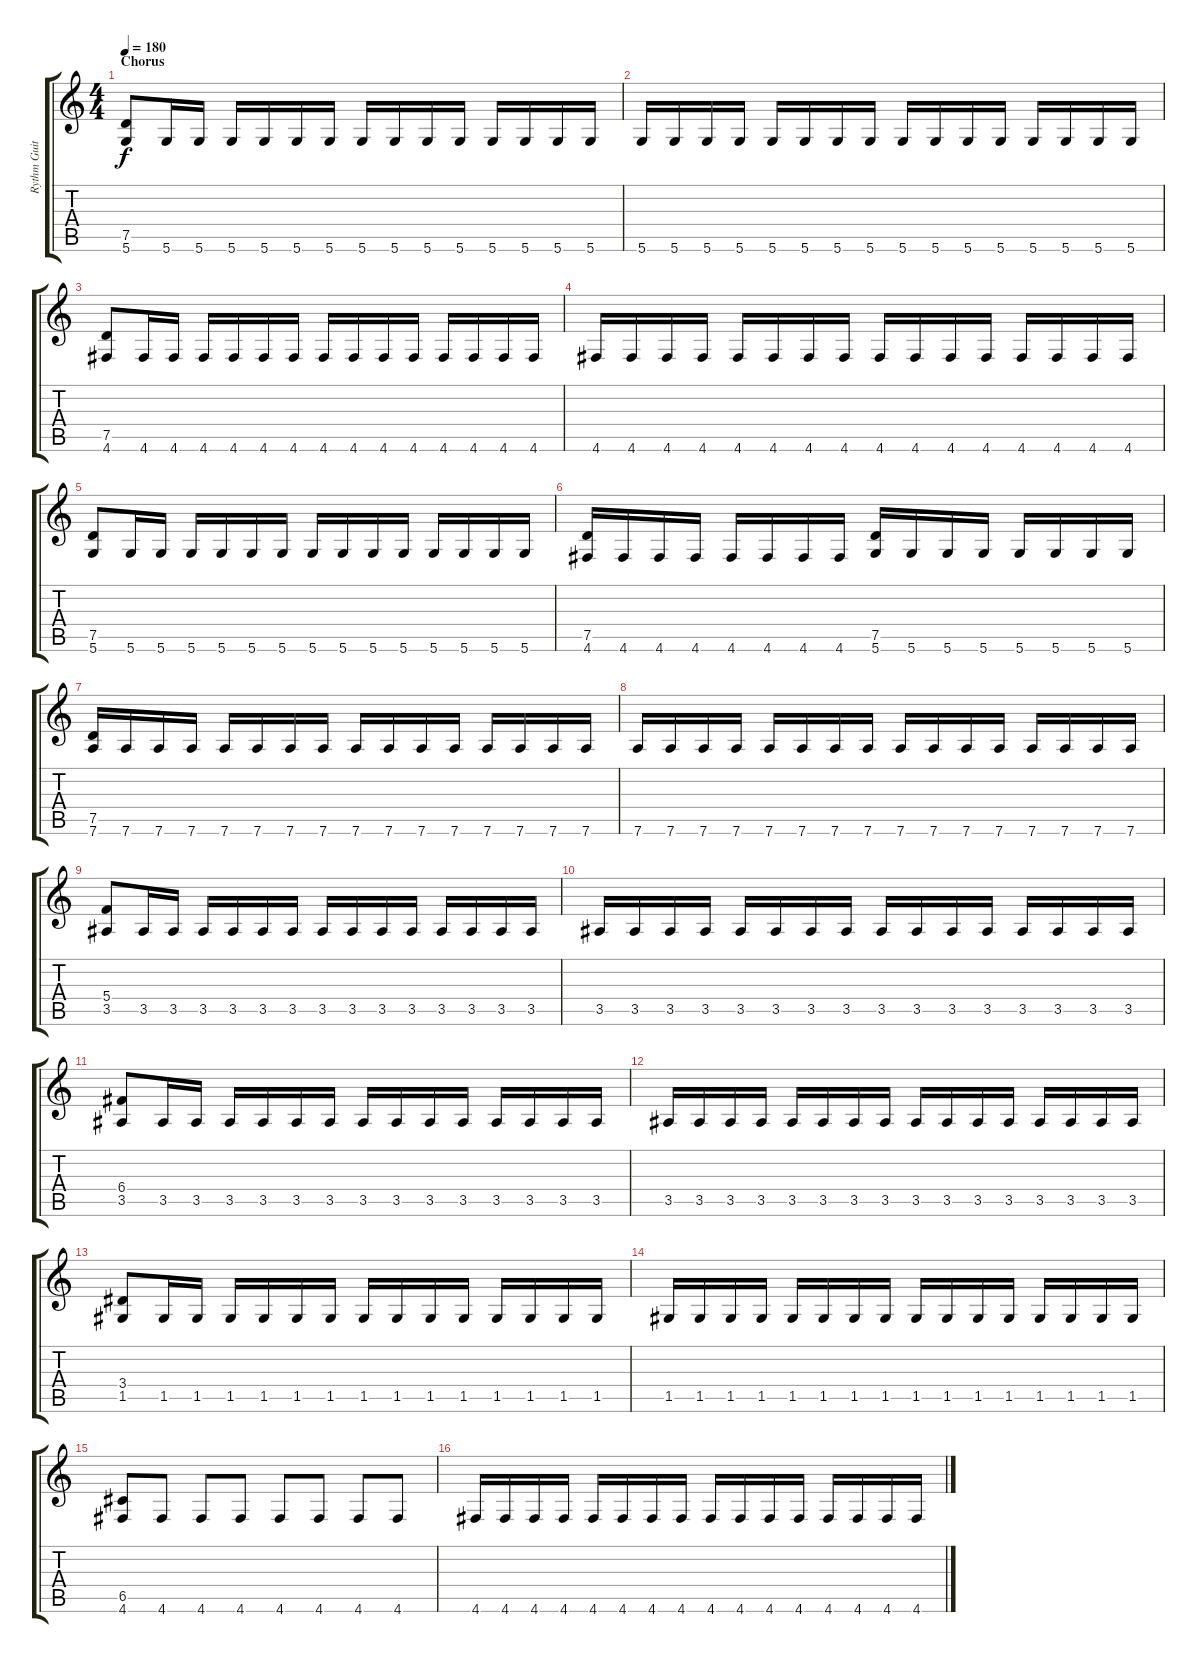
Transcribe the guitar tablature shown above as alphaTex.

\track ("Rythm Guitar" "Rythm Guit") {instrument distortionguitar}
\staff {score tabs}
\tuning (D4 A3 F3 C3 G2 D2) {hide}
\ts (4 4)
\section ("" "Chorus")
\tempo 180
\clef g2
\ks c
(7.5 5.6).8{dy f} 5.6.16 5.6.16 5.6.16 5.6.16 5.6.16 5.6.16 5.6.16 5.6.16 5.6.16 5.6.16 5.6.16 5.6.16 5.6.16 5.6.16 |
5.6.16 5.6.16 5.6.16 5.6.16 5.6.16 5.6.16 5.6.16 5.6.16 5.6.16 5.6.16 5.6.16 5.6.16 5.6.16 5.6.16 5.6.16 5.6.16 |
(7.5 4.6).8 4.6.16 4.6.16 4.6.16 4.6.16 4.6.16 4.6.16 4.6.16 4.6.16 4.6.16 4.6.16 4.6.16 4.6.16 4.6.16 4.6.16 |
4.6.16 4.6.16 4.6.16 4.6.16 4.6.16 4.6.16 4.6.16 4.6.16 4.6.16 4.6.16 4.6.16 4.6.16 4.6.16 4.6.16 4.6.16 4.6.16 |
(7.5 5.6).8 5.6.16 5.6.16 5.6.16 5.6.16 5.6.16 5.6.16 5.6.16 5.6.16 5.6.16 5.6.16 5.6.16 5.6.16 5.6.16 5.6.16 |
(7.5 4.6).16 4.6.16 4.6.16 4.6.16 4.6.16 4.6.16 4.6.16 4.6.16 (7.5 5.6).16 5.6.16 5.6.16 5.6.16 5.6.16 5.6.16 5.6.16 5.6.16 |
(7.5 7.6).16 7.6.16 7.6.16 7.6.16 7.6.16 7.6.16 7.6.16 7.6.16 7.6.16 7.6.16 7.6.16 7.6.16 7.6.16 7.6.16 7.6.16 7.6.16 |
7.6.16 7.6.16 7.6.16 7.6.16 7.6.16 7.6.16 7.6.16 7.6.16 7.6.16 7.6.16 7.6.16 7.6.16 7.6.16 7.6.16 7.6.16 7.6.16 |
(5.4 3.5).8 3.5.16 3.5.16 3.5.16 3.5.16 3.5.16 3.5.16 3.5.16 3.5.16 3.5.16 3.5.16 3.5.16 3.5.16 3.5.16 3.5.16 |
3.5.16 3.5.16 3.5.16 3.5.16 3.5.16 3.5.16 3.5.16 3.5.16 3.5.16 3.5.16 3.5.16 3.5.16 3.5.16 3.5.16 3.5.16 3.5.16 |
(6.4 3.5).8 3.5.16 3.5.16 3.5.16 3.5.16 3.5.16 3.5.16 3.5.16 3.5.16 3.5.16 3.5.16 3.5.16 3.5.16 3.5.16 3.5.16 |
3.5.16 3.5.16 3.5.16 3.5.16 3.5.16 3.5.16 3.5.16 3.5.16 3.5.16 3.5.16 3.5.16 3.5.16 3.5.16 3.5.16 3.5.16 3.5.16 |
(3.4 1.5).8 1.5.16 1.5.16 1.5.16 1.5.16 1.5.16 1.5.16 1.5.16 1.5.16 1.5.16 1.5.16 1.5.16 1.5.16 1.5.16 1.5.16 |
1.5.16 1.5.16 1.5.16 1.5.16 1.5.16 1.5.16 1.5.16 1.5.16 1.5.16 1.5.16 1.5.16 1.5.16 1.5.16 1.5.16 1.5.16 1.5.16 |
(6.5 4.6).8 4.6.8 4.6.8 4.6.8 4.6.8 4.6.8 4.6.8 4.6.8 |
4.6.16 4.6.16 4.6.16 4.6.16 4.6.16 4.6.16 4.6.16 4.6.16 4.6.16 4.6.16 4.6.16 4.6.16 4.6.16 4.6.16 4.6.16 4.6.16
